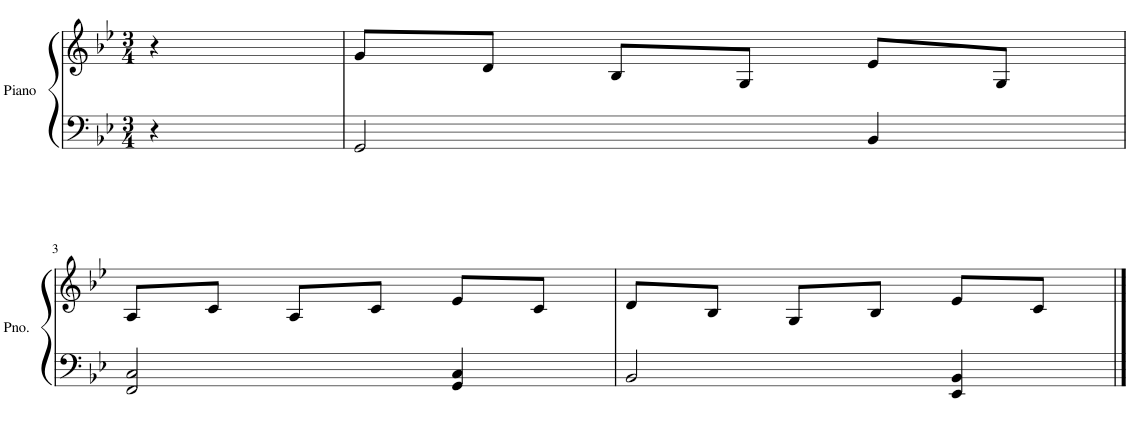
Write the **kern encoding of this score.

**kern	**kern
*part1	*part1
*staff2	*staff1
*I"Piano	*
*I'Pno.	*
*clefF4	*clefG2
*k[b-e-]	*k[b-e-]
*M3/4	*M3/4
=1	=1
4r	4r
=2	=2
2GG/	8g/L
.	8d/J
.	8B-/L
.	8G/J
4BB-/	8e-/L
.	8G/J
!!LO:LB:g=z
=3	=3
2FF/ 2C/	8A/L
.	8c/J
.	8A/L
.	8c/J
4GG/ 4C/	8e-/L
.	8c/J
=4	=4
2BB-/	8d/L
.	8B-/J
.	8G/L
.	8B-/J
4EE-/ 4BB-/	8e-/L
.	8c/J
==	==
*-	*-
